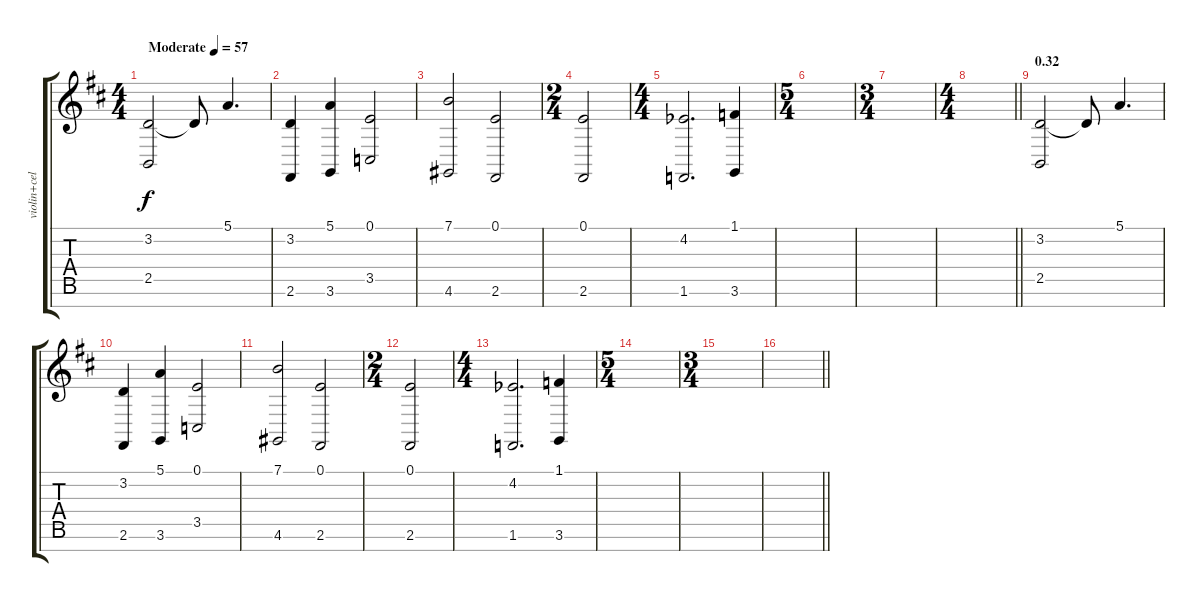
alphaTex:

\track ("violin+cello" "violin+cel") {instrument stringensemble1}
\staff {score tabs}
\tuning (E4 B3 G3 D3 A2 E2 B1) {hide}
\ts (4 4)
\tempo (57 "Moderate")
\clef g2
\ks d
(3.2 2.5).2{dy f instrument stringensemble1} 3.2{t}.8 5.1.4{d} |
(3.2 2.6).4 (5.1 3.6).4 (0.1 3.5).2 |
(7.1 4.6).2 (0.1 2.6).2 |
\ts (2 4)
(0.1 2.6).2 |
\ts (4 4)
(4.2{acc b} 1.6).2{d} (1.1 3.6).4 |
\ts (5 4)
|
\ts (3 4)
|
\ts (4 4)
\barLineRight lightlight
|
\section ("" "0.32")
(3.2 2.5).2 3.2{t}.8 5.1.4{d} |
(3.2 2.6).4 (5.1 3.6).4 (0.1 3.5).2 |
(7.1 4.6).2 (0.1 2.6).2 |
\ts (2 4)
(0.1 2.6).2 |
\ts (4 4)
(4.2{acc b} 1.6).2{d} (1.1 3.6).4 |
\ts (5 4)
|
\ts (3 4)
|
\barLineRight lightlight
